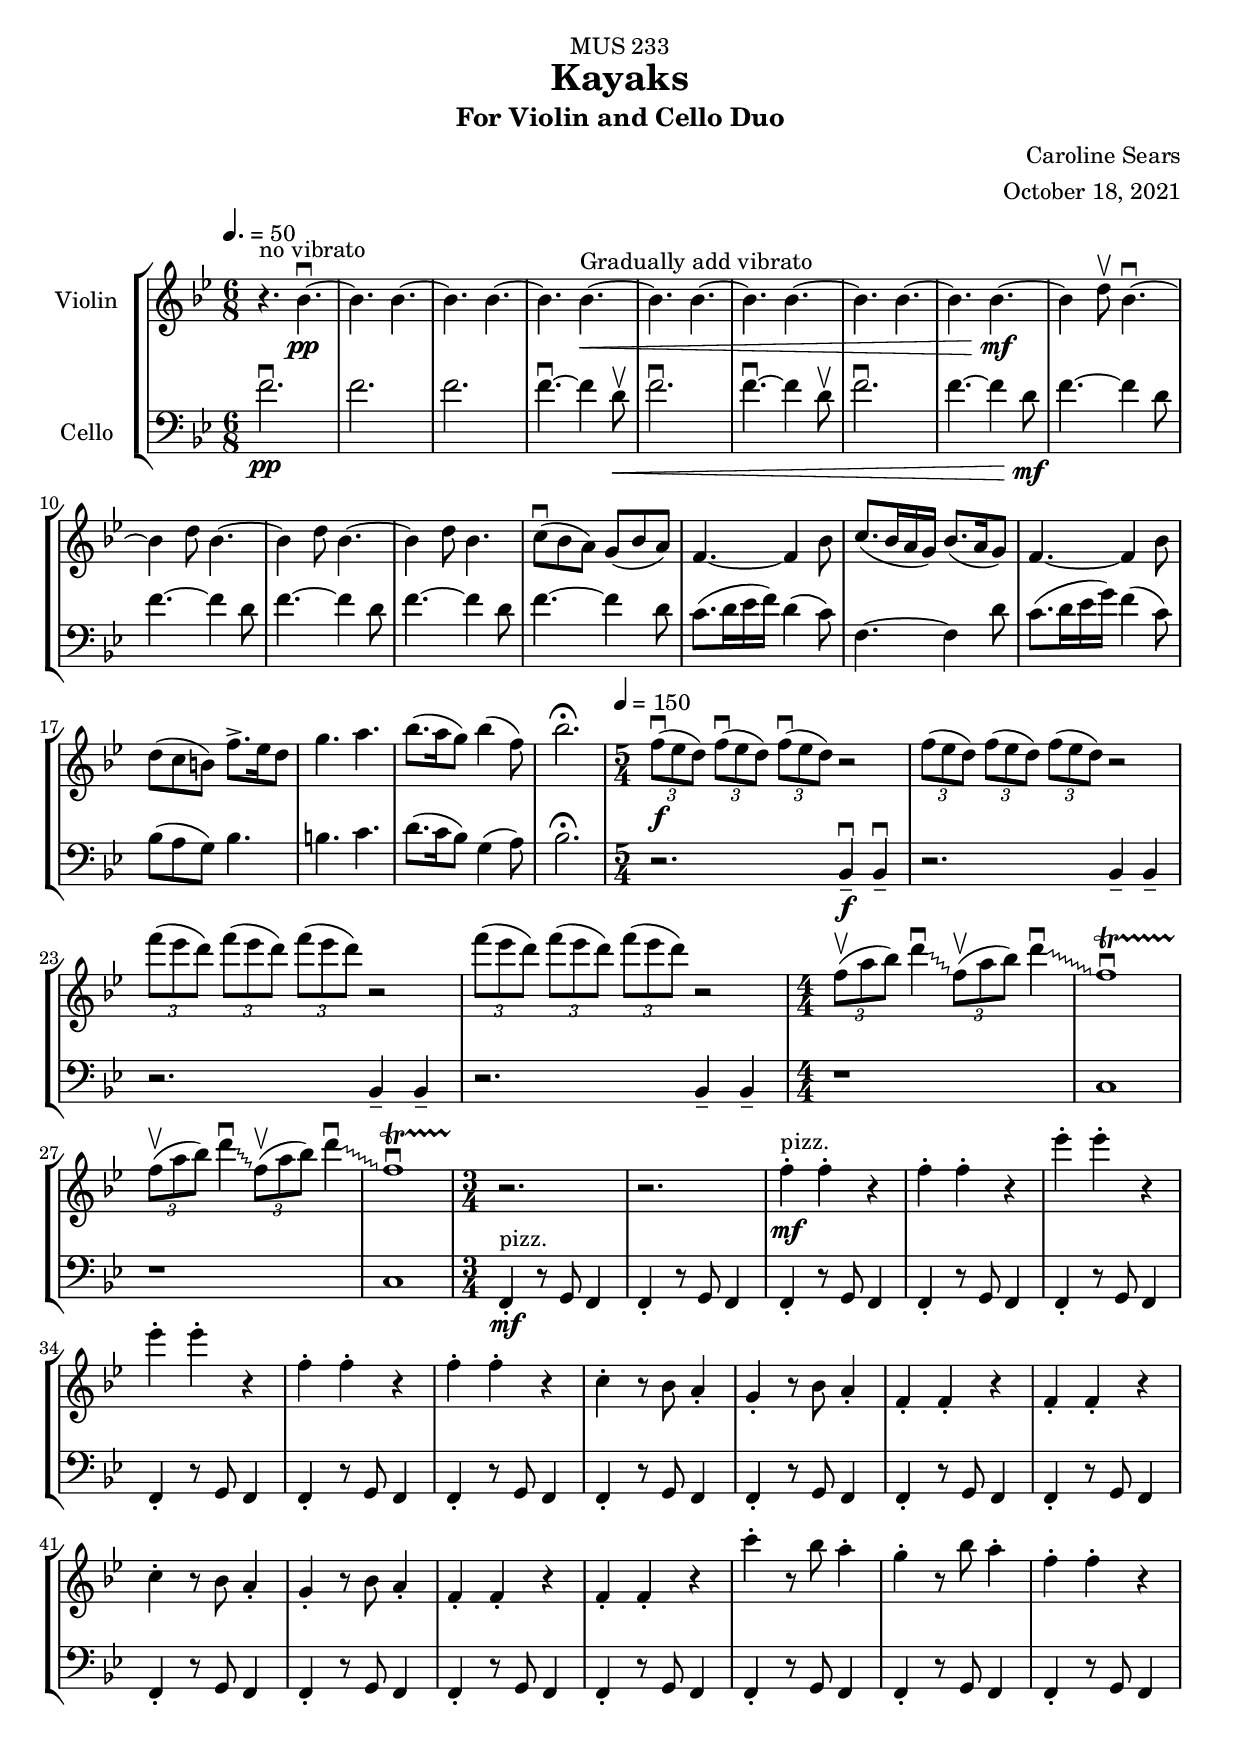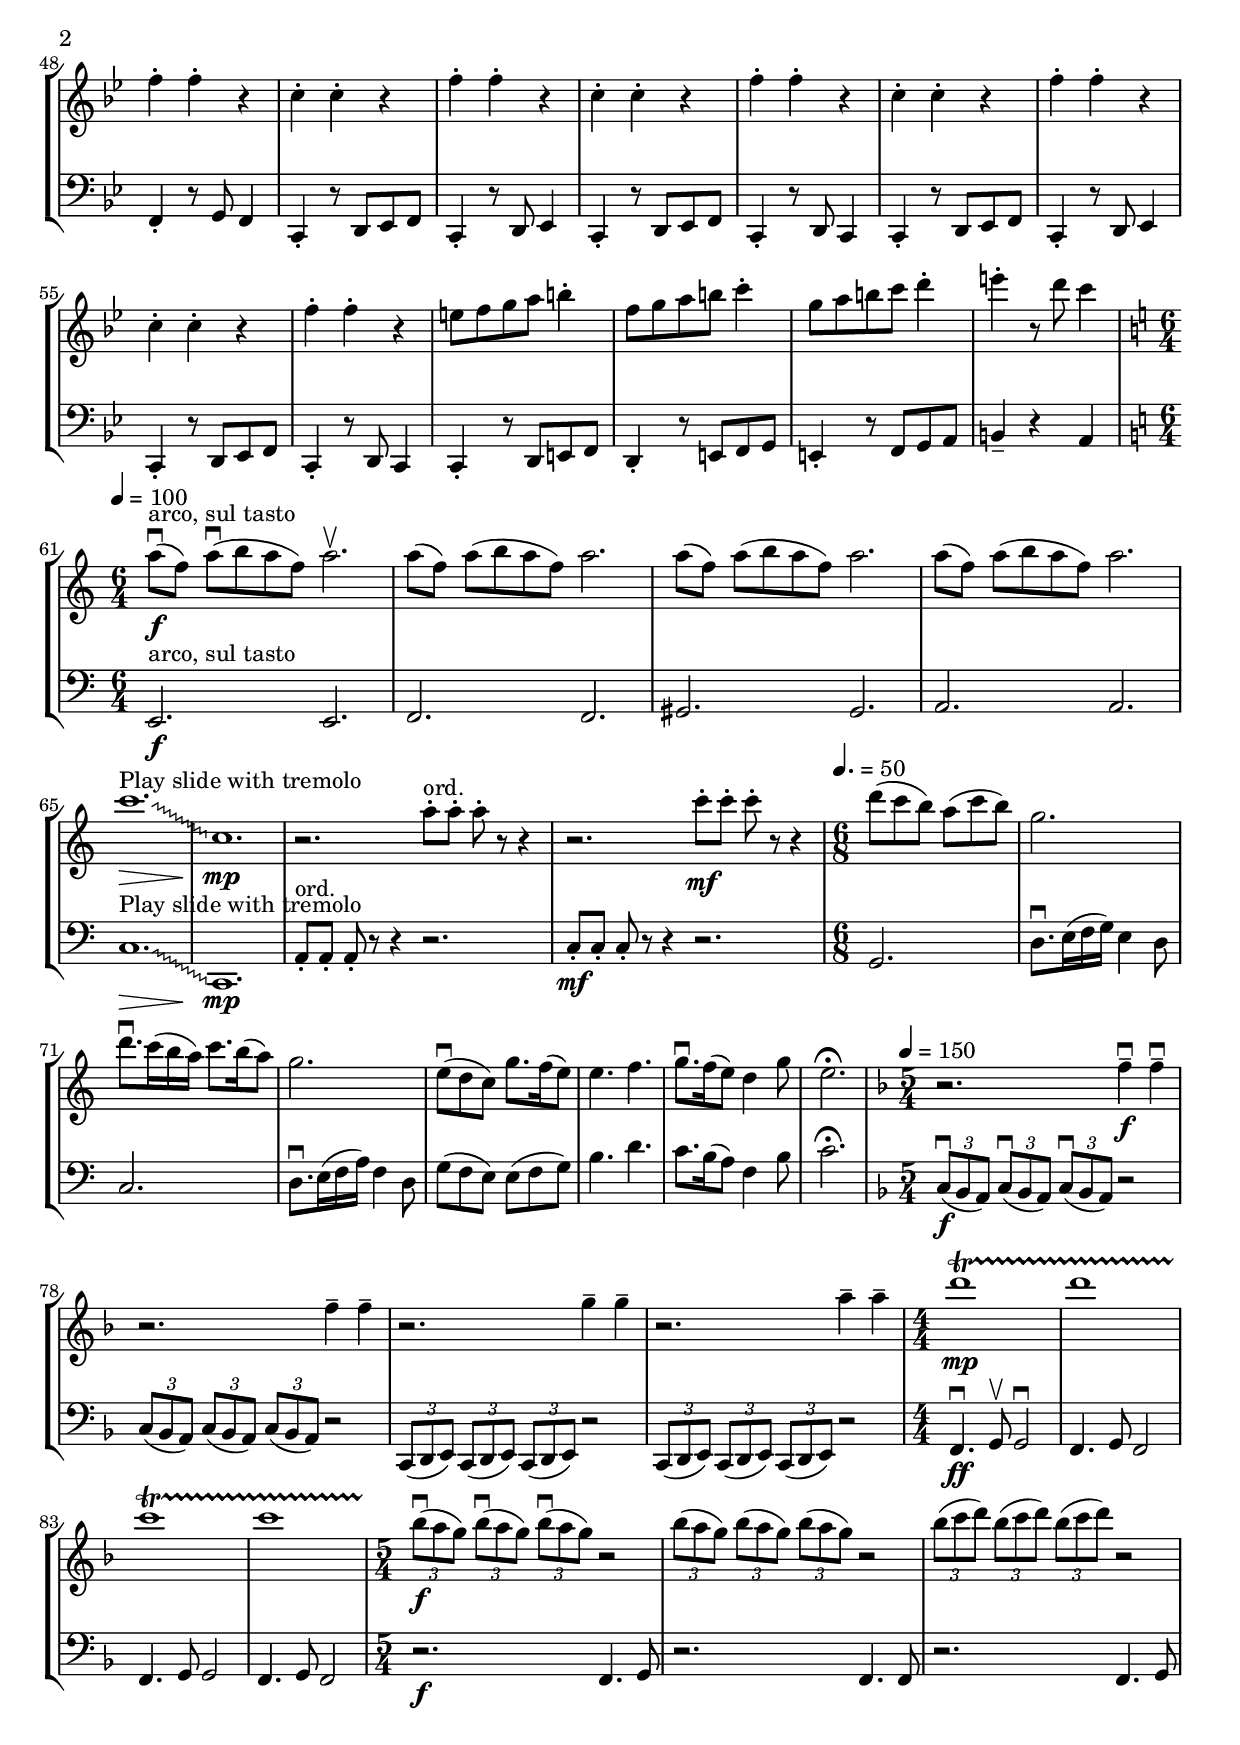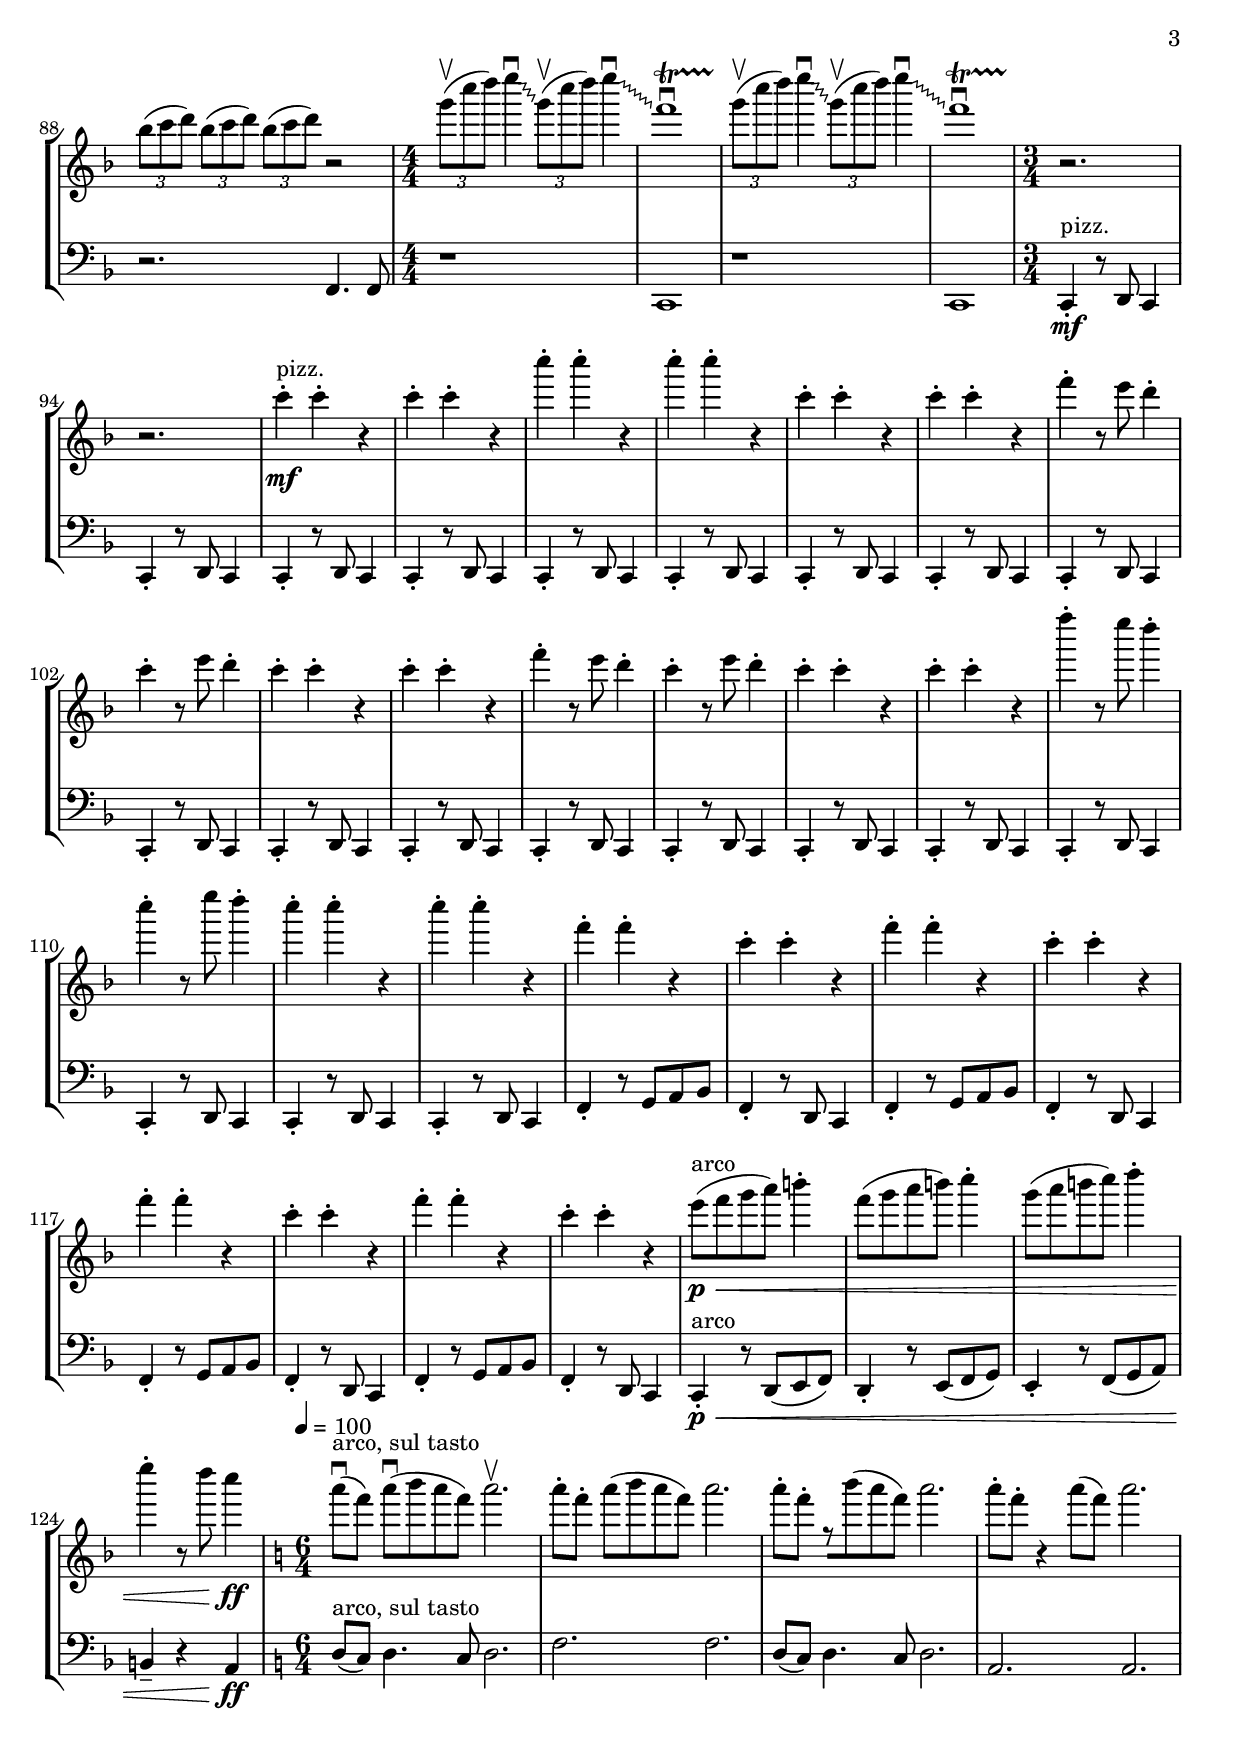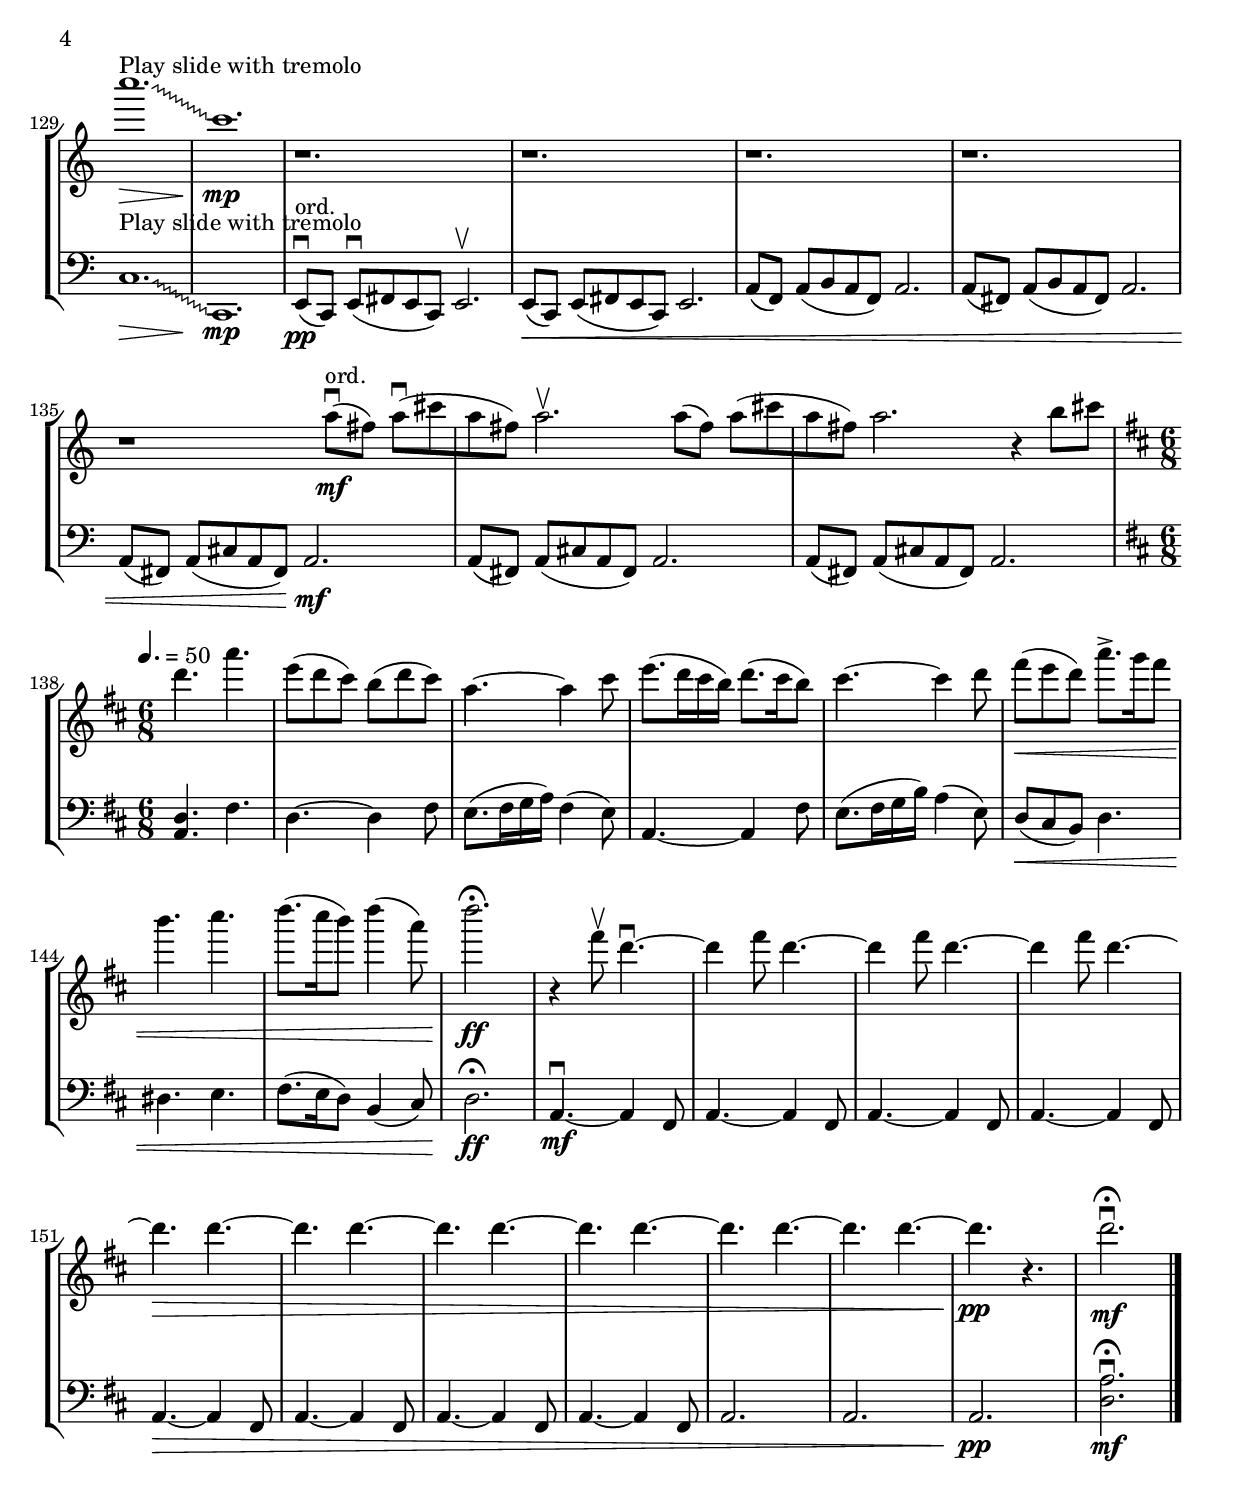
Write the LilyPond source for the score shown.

\header {
    title = "Kayaks"
    subtitle = "For Violin and Cello Duo"
    dedication = "MUS 233"
    composer = "Caroline Sears"
    arranger = "October 18, 2021"

      % The following fields are centered at the bottom
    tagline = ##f


} %make this composition feel like a journey
\score {
% violin code
  \new StaffGroup <<
    \new Staff \with { instrumentName = "Violin" }
      \relative c'' {
      %A section
      \time 6/8
      \key bes \major
      \tempo 4. = 50 
      %bars1-8
       r4.^\markup "no vibrato" bes4.\downbow~\pp| bes4. bes4.~| bes4. bes~| bes bes~\<^\markup "Gradually add vibrato"|
       bes4. bes4.~| bes4. bes~| bes4. bes4.~| bes bes~\!\mf |
       %bars 9-16
       bes4 d8\upbow bes4.\downbow~|bes4 d8 bes4.~|bes4 d8 bes4.~ |bes4 d8 bes4.|
       c8\downbow (bes a) g (bes a) | f4.~f4 bes8| c8. (bes16 a g) bes8. (a16 g8) | f4.~f4 bes8|
       %bars 17-20
       d8 (c b) f'8.\accent ees16 d8 | g4. a4. | bes8. (a16 g8) bes4 (f8) | bes2.\fermata
      %%%%%%%%%%%%%%%%%%%%%%%%%%%%%
      %B Section
      \tempo 4 = 150
      \time 5/4
      %bars 21-24
      \tuplet 3/2 {f8\downbow\f (ees d)} \tuplet 3/2 {f\downbow (ees d)}  \tuplet 3/2 {f\downbow (ees d)} r2 |
      \tuplet 3/2 {f8 (ees d)} \tuplet 3/2 {f (ees d)}  \tuplet 3/2 {f (ees d)} r2 |
      \tuplet 3/2 {f'8 (ees d)} \tuplet 3/2 {f (ees d)}  \tuplet 3/2 {f (ees d)} r2 |
      \tuplet 3/2 {f8 (ees d)} \tuplet 3/2 {f (ees d)}  \tuplet 3/2 {f (ees d)} r2 |
      % bars 25-28
      \numericTimeSignature \time 4/4
      \override Glissando.style = #'zigzag
      \tuplet 3/2 {f,8\upbow (a bes)} d4\downbow\glissando \tuplet 3/2 {f,8\upbow (a bes)} d4\downbow\glissando 
      f,1\downbow\startTrillSpan|
      \tuplet 3/2 {f8\stopTrillSpan\upbow (a bes)} d4\downbow\glissando \tuplet 3/2 {f,8\upbow (a bes)} d4\downbow\glissando 
      f,1\downbow\startTrillSpan|
      %%%%%%%%%%%%%%%%%%%%%%%%%%%%%%%%
        % C Section
      %bars 29-32
      \time 3/4
      r2.\stopTrillSpan | r | f4^"pizz."\staccato\mf f\staccato r |f4\staccato f\staccato r |
      %bars 33-36
      ees'\staccato ees\staccato r| ees\staccato ees\staccato r| f,4\staccato f\staccato r |f4\staccato f\staccato r |
      %bars 37-40
      c\staccato r8 bes a4\staccato | g\staccato r8 bes a4\staccato |f4\staccato f\staccato r |f4\staccato f\staccato r |
      %bars 41-44
      c'\staccato r8 bes a4\staccato | g\staccato r8 bes a4\staccato |f4\staccato f\staccato r |f4\staccato f\staccato r |
      %bars 45-48
      c''\staccato r8 bes a4\staccato | g\staccato r8 bes a4\staccato |f4\staccato f\staccato r |f4\staccato f\staccato r |
      %bars 49-52
      c4\staccato c\staccato r |f4\staccato f\staccato r |c4\staccato c\staccato r |f4\staccato f\staccato r |
      %bars 49-52
      c4\staccato c\staccato r |f4\staccato f\staccato r |c4\staccato c\staccato r |f4\staccato f\staccato r |
      %bars 57-60
      e8 f g a b4\staccato |f8 g a b c4\staccato |g8 a b c d4\staccato | e4\staccato r8 d c4 |
      %%%%%%%%%%%%%%%%%%%%%%%%%%%%%%%%%
      %D Section
      \time 6/4
      \key a \minor
      \tempo 4 = 100
      %bars 61- 64
      a8^"arco, sul tasto"\downbow\f [(f)] a\downbow [(b a f)] a2.\upbow |a8 [(f)] a [(b a f)] a2. | 
      a8 [(f)] a [(b a f)] a2. |a8 [(f)] a [(b a f)] a2. |
      %bars 65-68
       c1.\glissando^\markup "Play slide with tremolo"\> | c,\!\mp |
        r2. a'8\staccato^\markup "ord." [a\staccato] a\staccato r8 r4 |
        r2. c8\staccato\mf [c\staccato] c\staccato r8 r4 |
      %bars 69-72
      \time 6/8
       \tempo 4. = 50
      d8 (c b) a (c b)| g2.| d'8.\downbow c16 (b a) c8. b16 (a8)| g2. | e8\downbow (d c) g'8. f16 (e8)| e4. f |g8.\downbow f16 (e8) d4 g8 |e2.\fermata |
     %%%%%%%%%%%%%%%%%%%%%%%%%%%%%%%%%%%%%
      %B' Section 
      %bars 73-76
       \key f \major
       \time 5/4
       \tempo 4 =150
      r2. f4\tenuto\downbow\f f4\downbow\tenuto |r2. f4\tenuto f4\tenuto |
      r2. g4\tenuto g4\tenuto |r2. a4\tenuto a4\tenuto |
      %bars 77-80
      \time 4/4
      d1\startTrillSpan\mp | d1 | c1 | c1 |
      %bars 81-84
      \time 5/4
      \tuplet 3/2 {bes8\stopTrillSpan\downbow\f(a g)} \tuplet 3/2 {bes\downbow (a g)}  \tuplet 3/2 {bes\downbow (a g)} r2 |
      \tuplet 3/2 {bes8(a g)} \tuplet 3/2 {bes8(a g)}  \tuplet 3/2 {bes8(a g)} r2 |
      \tuplet 3/2 {bes8(c d)} \tuplet 3/2 {bes8(c d)}  \tuplet 3/2 {bes8(c d)} r2 |
      \tuplet 3/2 {bes8(c d)} \tuplet 3/2 {bes8(c d)}  \tuplet 3/2 {bes8(c d)} r2 |
      %bars 85-88
      \time 4/4
      \tuplet 3/2 {g8\upbow (c d)} e4\downbow\glissando \tuplet 3/2 {g,8\upbow (c d)} e4\downbow\glissando 
      f,1\downbow\startTrillSpan|
      \tuplet 3/2 {g8\stopTrillSpan\upbow (c d)} e4\downbow\glissando \tuplet 3/2 {g,8\upbow (c d)} e4\downbow\glissando 
      f,1\downbow\startTrillSpan|
      %%%%%%%%%%%%%%%%%%%%%%%%
      %C' Section
      \time 3/4
      %Bars 89-92
      r2.\stopTrillSpan | r | c4^"pizz."\staccato\mf c\staccato r |c4\staccato c\staccato r |
      %bars 93-96
      c'\staccato c\staccato r| c\staccato c\staccato r| c,4\staccato c\staccato r |c4\staccato c\staccato r |
      %bars 97-100
      f\staccato r8 e d4\staccato | c\staccato r8 e d4\staccato |c4\staccato c\staccato r |c4\staccato c\staccato r |
      %bars 101-104
      f\staccato r8 e d4\staccato | c\staccato r8 e d4\staccato |c4\staccato c\staccato r |c4\staccato c\staccato r |
      %bars 105-108
      f'\staccato r8 e d4\staccato | c\staccato r8 e d4\staccato |c4\staccato c\staccato r |c4\staccato c\staccato r |
      %bars 109-112
      f,4\staccato f\staccato r |c4\staccato c\staccato r |f4\staccato f\staccato r |c4\staccato c\staccato r |
      %bars 113-116
      f4\staccato f\staccato r |c4\staccato c\staccato r |f4\staccato f\staccato r |c4\staccato c\staccato r |
      %bars 117-120
      e8^"arco"\p\< (f g a) b4\staccato |f8 (g a b) c4\staccato |g8 (a b c) d4\staccato | e4\staccato r8 d c4\!\ff |
      %%%%%%%%%%%%%%%%%%%%%%%%%%
      %D' Section (climax)
      \time 6/4
      \key a \minor
      \tempo 4 = 100
      %bars 121-124
      a8^"arco, sul tasto"\downbow [(f)] a\downbow [(b a f)] a2.\upbow |
      a8\staccato [f\staccato] a [(b a f)] a2. | 
      a8\staccato [f\staccato] r [b (a f)] a2. |
      a8\staccato [f\staccato] r4  a8 (f) a2. |
      %bars 125-128
       c1.\glissando^\markup "Play slide with tremolo"\> | c,\!\mp | 
      %bars 129-132
      r1. |r |r |r |
      %bars 132-135
      r1 a8^"ord."\mf\downbow ([fis]) a\downbow [(cis |
      a fis)] a2.\upbow a8 ([fis]) a [(cis |
       a fis)] a2. r4 b8 cis |
       \key d \major
       \time 6/8
       \tempo 4. = 50
       d4. a' |
       %bars 136-139
       e8 (d cis) b (d cis) |a4.~a4 cis8 | e8. (d16 cis b) d8. (cis16 b8) | cis4.~cis4 d8 |
       %bars 140-143
       fis8\< (e d) a'8.\accent g16 fis8 | b4. cis4. | d8. (cis16 b8) d4 (a8) | d2.\!\ff\fermata
      %%%%%%%%%%%%%%%%%
      %Outro
      %bars 144-147
      r4 fis,8\upbow d4.\downbow~|d4 fis8 d4.~ |d4 fis8 d4.~ |d4 fis8 d4.~ |
      %bars 148-151
      d4.\> d4.~| d4. d~|d4. d4.~| d4. d~|
      %bars 152-155
      d4. d4.~| d4. d~|d4.\!\pp r4.|d2.\mf\fermata\downbow \bar "|."
      }
    


%cello code
    \new Staff \with { instrumentName = "Cello" }
      \relative c' { 
      \clef "bass"
      %A section
      \time 6/8
      \key bes \major
      \tempo 4. = 50
      %bars 1-8
      f2.\downbow\pp |f |f |f4.\downbow~f4 d8\upbow\< |
      f2.\downbow|f4.\downbow~f4 d8\upbow |f2.\downbow|f4.~f4 d8\!\mf |
      %bars 9-16
      f4.~f4 d8 |f4.~f4 d8 |f4.~f4 d8 |f4.~f4 d8 |
      f4.~f4 d8 | c8. (d16 ees16 f) d4 (c8) |f,4.~f4 d'8 |c8. (d16 ees16 g) f4 (c8) |
      %bars 17-20
      bes8 (a g) bes4. | b4. c4. | d8. (c16 bes8) g4 (a8) |bes2.\fermata|
      %%%%%%%%%%%%%%%%%%%%%%%%%%%%%%%%%%
      %B section
      \tempo 4 = 150
      \time 5/4
      %bars 21-24
      r2. bes,4\tenuto\downbow\f bes4\downbow\tenuto |r2. bes4\tenuto bes4\tenuto |
      r2. bes4\tenuto bes4\tenuto |r2. bes4\tenuto bes4\tenuto |
      %bars 25-28
      \numericTimeSignature \time 4/4
      r1|c1|r1|c1
      %%%%%%%%%%%%%%%%%%%%%%%%%%%%%%%%%%%
      %C Section
      \time 3/4
      %bars 29-32
      f,4\staccato^"pizz."\mf r8 g f4 |f4\staccato r8 g f4 |f4\staccato r8 g f4 |f4\staccato r8 g f4 |
      %bars 33-36
      f4\staccato r8 g f4 |f4\staccato r8 g f4 |f4\staccato r8 g f4 |f4\staccato r8 g f4 |
      %bars 37-40
      f4\staccato r8 g f4 |f4\staccato r8 g f4 |f4\staccato r8 g f4 |f4\staccato r8 g f4 |
      %bars 41-44
      f4\staccato r8 g f4 |f4\staccato r8 g f4 |f4\staccato r8 g f4 |f4\staccato r8 g f4 |
      %bars 45-48
      f4\staccato r8 g f4 |f4\staccato r8 g f4 |f4\staccato r8 g f4 |f4\staccato r8 g f4 |
      %bars 49-52
      c4\staccato r8 d8 ees f|c4\staccato r8 d ees4 | c4\staccato r8 d8 ees f|c4\staccato r8 d c4 |
      %bars 53-56
      c4\staccato r8 d8 ees f|c4\staccato r8 d ees4 | c4\staccato r8 d8 ees f|c4\staccato r8 d c4 |   
      %bars 57-60
       c4\staccato r8 d8 e f| d4\staccato r8 e f g|  e4\staccato r8 f8 g a | b4\tenuto r4 a |
      %%%%%%%%%%%%%%%%%%%%%%%%%%%%%%%%%%
      %D Section (tense)
      \time 6/4
      \key a \minor
      \tempo 4 = 100
      %bars 61-64
      e2.^"arco, sul tasto"\f e2. | f2. f2. | gis2. gis2. | a a |
      %bars 65-68
      \override Glissando.style = #'zigzag
      c1.\glissando^\markup "Play slide with tremolo"\> | c,\!\mp |
       a'8\staccato^\markup "ord." [a8\staccato] a8\staccato r8 r4 r2. |
       c8\staccato\mf [c8\staccato] c8\staccato r8 r4 r2. |
       %bars 69-72
      \time 6/8
      \tempo 4. = 50
       g2. | d'8.\downbow e16 (f g) e4 d8 | c2. | d8.\downbow e16 (f a) f4 d8 | g8 (f e) e (f g)| b4. d | c8. b16 (a8) f4 b8 |c2.\fermata |
       %%%%%%%%%%%%%%%%%%%%
       %B' Section 
       %bars 73-76
       \key f \major
       \time 5/4
       \tempo 4 =150
       \tuplet 3/2 {c,8\downbow\f (bes a)} \tuplet 3/2 {c\downbow (bes a)}  \tuplet 3/2 {c\downbow (bes a)} r2 |
       \tuplet 3/2 {c8(bes a)} \tuplet 3/2 {c (bes a)}  \tuplet 3/2 {c (bes a)} r2 |
       \tuplet 3/2 {c,8 (d e)} \tuplet 3/2 {c (d e)}  \tuplet 3/2 {c (d e)} r2 |
       \tuplet 3/2 {c8 (d e)} \tuplet 3/2 {c (d e)}  \tuplet 3/2 {c(d e)} r2 |
      %bars 77-80
      \time 4/4
       f4.\downbow\ff g8\upbow g2\downbow | f4. g8 f2 | f4. g8 g2 | f4. g8 f2 |
       %bars 81-84
      \time 5/4
      r2.\f f4. g8 | r2. f4. f8 |r2. f4. g8 |r2. f4. f8 |
      %bars 85-88
      \time 4/4
      r1|c1|r1|c1
      %%%%%%%%%%%%%%%%%%%%%%%%
      %C' Section
      \time 3/4
      %Bars 89-92
      c4\staccato^"pizz."\mf r8 d c4 |c4\staccato r8 d c4 |c4\staccato r8 d c4 |c4\staccato r8 d c4 |
      %bars 93-96
      c4\staccato r8 d c4 |c4\staccato r8 d c4 |c4\staccato r8 d c4 |c4\staccato r8 d c4 |
      %bars 97-100
      c4\staccato r8 d c4 |c4\staccato r8 d c4 |c4\staccato r8 d c4 |c4\staccato r8 d c4 |
      %bars 101-104
      c4\staccato r8 d c4 |c4\staccato r8 d c4 |c4\staccato r8 d c4 |c4\staccato r8 d c4 |
      %bars 105-108
      c4\staccato r8 d c4 |c4\staccato r8 d c4 |c4\staccato r8 d c4 |c4\staccato r8 d c4 |
      %bars 109-112
      f4\staccato r8 g8 a bes|f4\staccato r8 d c4 | f4\staccato r8 g8 a bes|f4\staccato r8 d c4 |
      %bars 113-116
      f4\staccato r8 g8 a bes|f4\staccato r8 d c4 | f4\staccato r8 g8 a bes|f4\staccato r8 d c4 |  
      %bars 117-120
       c4\staccato^"arco"\p\< r8 d8 (e f)| d4\staccato r8 e (f g)|  e4\staccato r8 f8 (g a) | b4\tenuto r4 a\!\ff
       %%%%%%%%%%%%%%%%%%%%%%%%
      %D' Section (climax)
      \time 6/4
      \key a \minor
      \tempo 4 = 100
      %bars 121-124
      d8^"arco, sul tasto" (c) d4. c8 d2. | f2. f2. |d8(c) d4. c8 d2. | a a |
      %bars 125-128
      c1.\glissando^\markup "Play slide with tremolo"\> | c,\!\mp | 
      %bars 129-131
      e8^"ord."\downbow\pp [(c)] e\downbow [(fis e c)] e2.\upbow |
      e8\< [(c)] e[(fis e c)] e2. |
      a8 [(f)] a [(b a f)] a2. | 
      a8 [(fis)] a [(b a fis)] a2. | 
      %bars 132-135
      a8 [(fis)] a [(cis a fis)] a2.\!\mf | 
      a8 [(fis)] a [(cis a fis)] a2. | 
      a8 [(fis)] a [(cis a fis)] a2. | 
      \key d \major
      \time 6/8
      \tempo 4. = 50
      <d a>4. fis |
      %bars 136-139
      d4.~d4 fis8 | e8. (fis16 g16 a) fis4 (e8) |a,4.~a4 fis'8 |e8. (fis16 g16 b) a4 (e8) |
      %bars 140-143
      d8\< (cis b) d4. | dis4. e4. | fis8. (e16 d8) b4 (cis8) |d2.\!\ff\fermata|
      %%%%%%%%%%%%%%%%%
      %Outro
      %bars 144-147
      a4.\downbow\mf~a4 fis8 | a4.~a4 fis8 |a4.~a4 fis8 |a4.~a4 fis8 |
      %bars 148-151
      |a4.\>~a4 fis8| a4.~a4 fis8| a4.~a4 fis8| a4.~a4 fis8 |
      %bars 152-155
      a2. |a |a\!\pp |<d a'>\mf\downbow\fermata \bar "|."
      }
  >>
  \layout { }
  \midi { }
}
